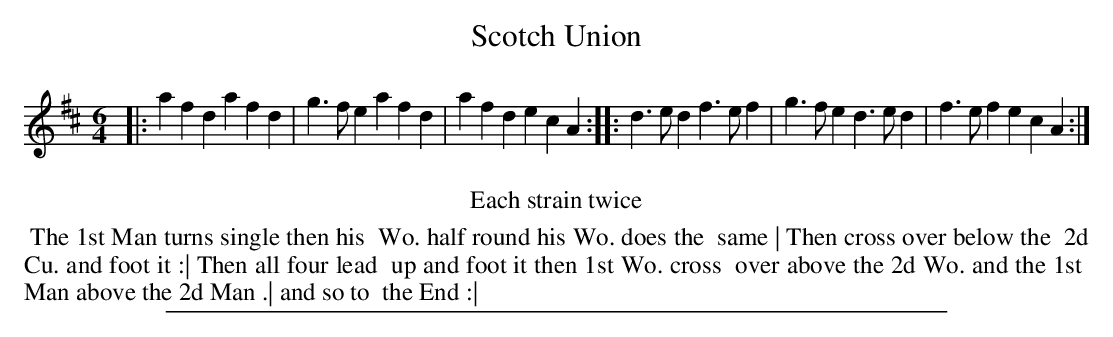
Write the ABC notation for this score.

X:1
T: Scotch Union
M: 6/4
L: 1/4
K: D
|: afd afd | g>fe afd | afd ecA :|\
|: d>ed f>ef | g>fe d>ed | f>ef ecA :|
